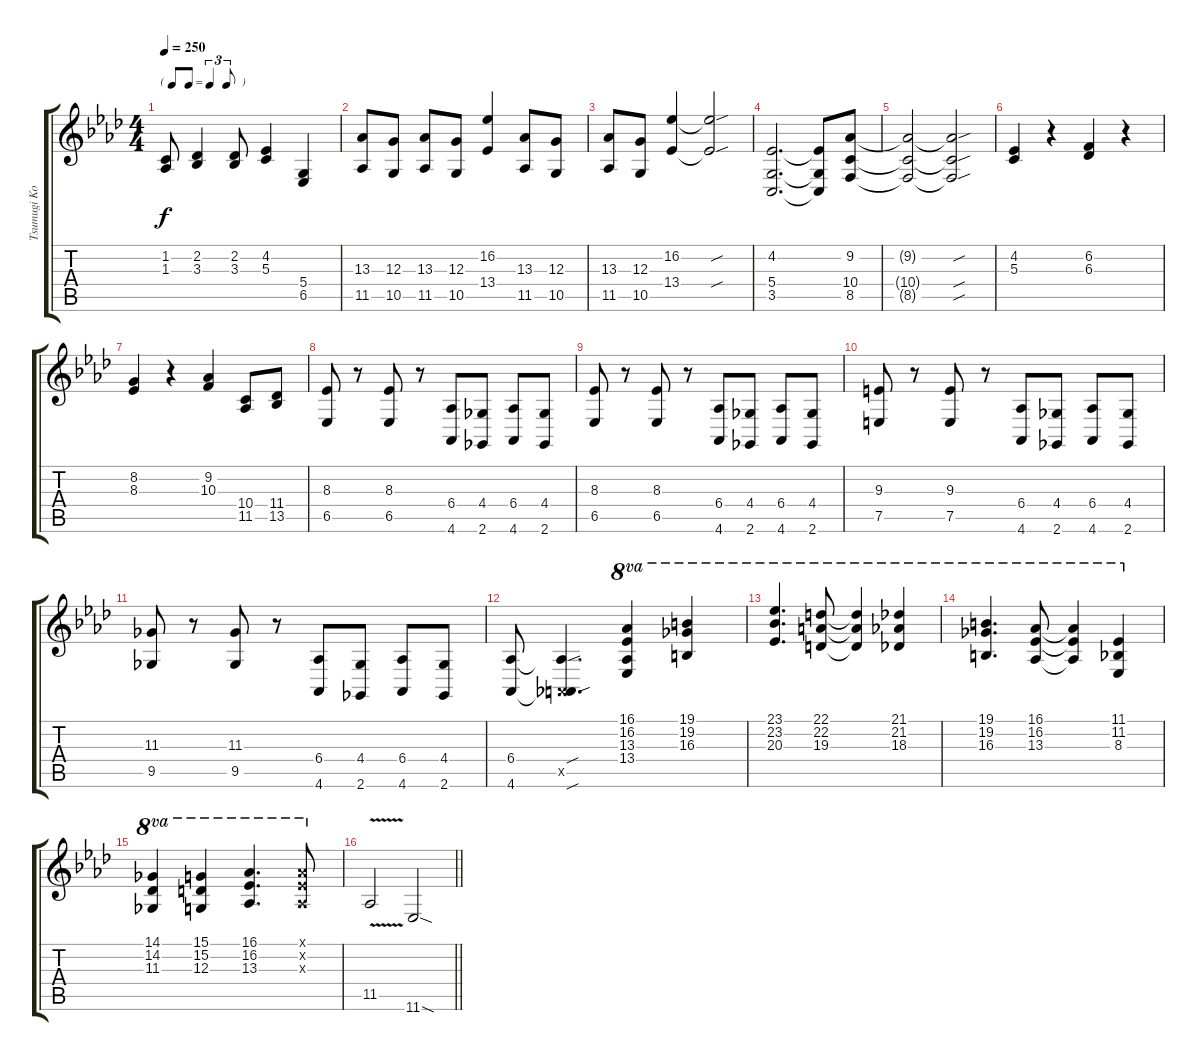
\track ("Tsumugi Kotobuki I" "Tsumugi Ko") {instrument lead2sawtooth}
\staff {score tabs}
\tuning (E4 B3 G3 D3 A2 E2) {hide}
\ts (4 4)
\tf triplet8th
\tempo 250
\clef g2
\ks ab
(1.2 1.3).8{dy f} (2.2 3.3).4 (2.2 3.3).8 (4.2 5.3).4 (5.4 6.5).4 |
(13.3 11.5).8 (12.3 10.5).8 (13.3 11.5).8 (12.3 10.5).8 (16.2 13.4).4 (13.3 11.5).8 (12.3 10.5).8 |
(13.3 11.5).8 (12.3 10.5).8 (16.2 13.4).4 (16.2{sou t} 13.4{sou t}).2 |
(4.2 5.4 3.5).2{d} (4.2{t} 5.4{t} 3.5{t}).8 (9.2 10.4 8.5).8 |
(9.2{t} 10.4{t} 8.5{t}).2 (9.2{sou t} 10.4{sou t} 8.5{sou t}).2 |
(4.2 5.3).4 r.4 (6.2 6.3).4 r.4 |
(8.2 8.3).4 r.4 (9.2 10.3).4 (10.4 11.5).8 (11.4 13.5).8 |
(8.3 6.5).8 r.8 (8.3 6.5).8 r.8 (6.4 4.6).8 (4.4 2.6).8 (6.4 4.6).8 (4.4 2.6).8 |
(8.3 6.5).8 r.8 (8.3 6.5).8 r.8 (6.4 4.6).8 (4.4 2.6).8 (6.4 4.6).8 (4.4 2.6).8 |
(9.3 7.5).8 r.8 (9.3 7.5).8 r.8 (6.4 4.6).8 (4.4 2.6).8 (6.4 4.6).8 (4.4 2.6).8 |
(11.3 9.5).8 r.8 (11.3 9.5).8 r.8 (6.4 4.6).8 (4.4 2.6).8 (6.4 4.6).8 (4.4 2.6).8 |
(6.4 4.6).8 (6.4{sou t} 0.5{x} 4.6{sou t}).4{d} (16.1 16.2 13.3 13.4).4{ot 8va} (19.1 19.2 16.3).4{ot 8va} |
(23.1 23.2 20.3).4{d ot 8va} (22.1 22.2 19.3).8{ot 8va} (22.1{t} 22.2{t} 19.3{t}).4{ot 8va} (21.1 21.2 18.3).4{ot 8va} |
(19.1 19.2 16.3).4{d ot 8va} (16.1 16.2 13.3).8{ot 8va} (16.1{t} 16.2{t} 13.3{t}).4{ot 8va} (11.1 11.2 8.3).4{ot 8va} |
(14.1 14.2 11.3).4{ot 8va} (15.1 15.2 12.3).4{ot 8va} (16.1 16.2 13.3).4{d ot 8va} (16.1{x} 16.2{x} 13.3{x}).8{ot 8va} |
\barLineRight lightlight
11.5{v}.2 11.6{sod}.2
